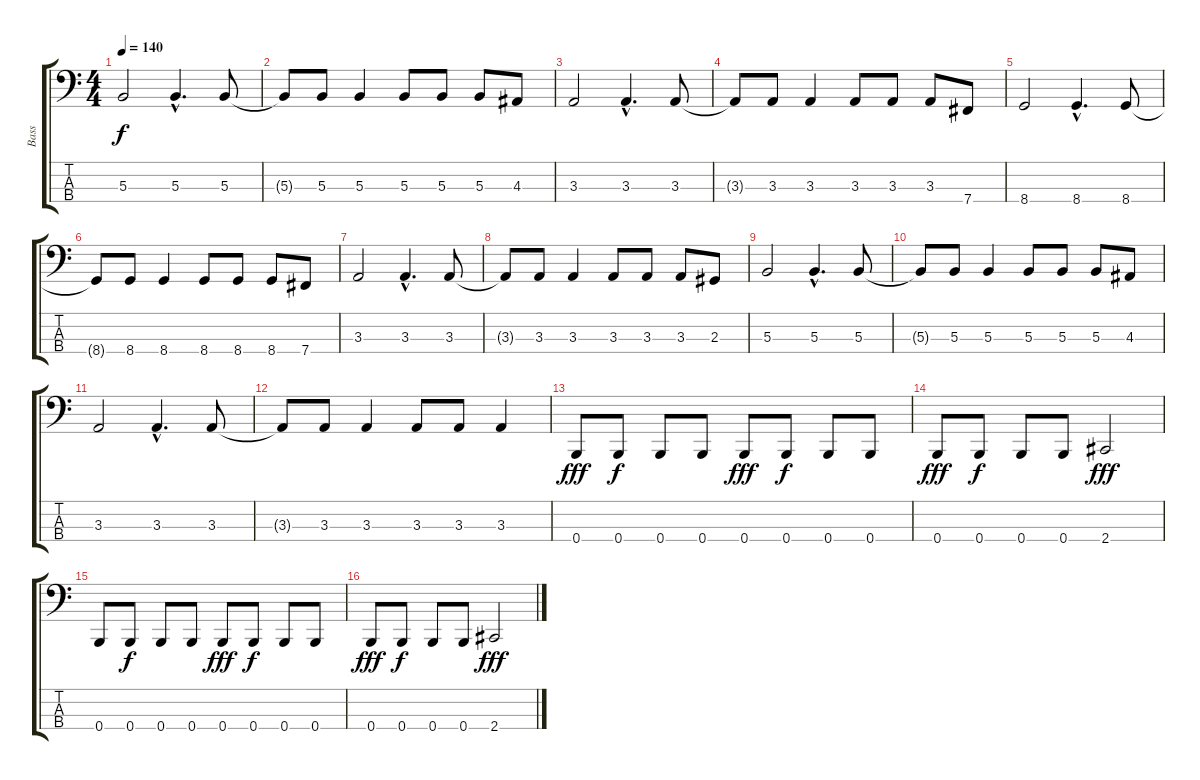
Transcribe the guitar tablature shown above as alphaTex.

\track ("Bass" "Bass") {instrument electricbasspick}
\staff {score tabs}
\tuning (E2 B1 Gb1 B0) {hide}
\ts (4 4)
\tempo 140
\clef f4
\ks c
5.3.2{dy f} 5.3{hac}.4{d} 5.3.8 |
5.3{t}.8 5.3.8 5.3.4 5.3.8 5.3.8 5.3.8 4.3.8 |
3.3.2 3.3{hac}.4{d} 3.3.8 |
3.3{t}.8 3.3.8 3.3.4 3.3.8 3.3.8 3.3.8 7.4.8 |
8.4.2 8.4{hac}.4{d} 8.4.8 |
8.4{t}.8 8.4.8 8.4.4 8.4.8 8.4.8 8.4.8 7.4.8 |
3.3.2 3.3{hac}.4{d} 3.3.8 |
3.3{t}.8 3.3.8 3.3.4 3.3.8 3.3.8 3.3.8 2.3.8 |
5.3.2 5.3{hac}.4{d} 5.3.8 |
5.3{t}.8 5.3.8 5.3.4 5.3.8 5.3.8 5.3.8 4.3.8 |
3.3.2 3.3{hac}.4{d} 3.3.8 |
3.3{t}.8 3.3.8 3.3.4 3.3.8 3.3.8 3.3.4 |
0.4.8{dy fff} 0.4.8{dy f} 0.4.8 0.4.8 0.4.8{dy fff} 0.4.8{dy f} 0.4.8 0.4.8 |
0.4.8{dy fff} 0.4.8{dy f} 0.4.8 0.4.8 2.4.2{dy fff} |
0.4.8 0.4.8{dy f} 0.4.8 0.4.8 0.4.8{dy fff} 0.4.8{dy f} 0.4.8 0.4.8 |
0.4.8{dy fff} 0.4.8{dy f} 0.4.8 0.4.8 2.4.2{dy fff}
